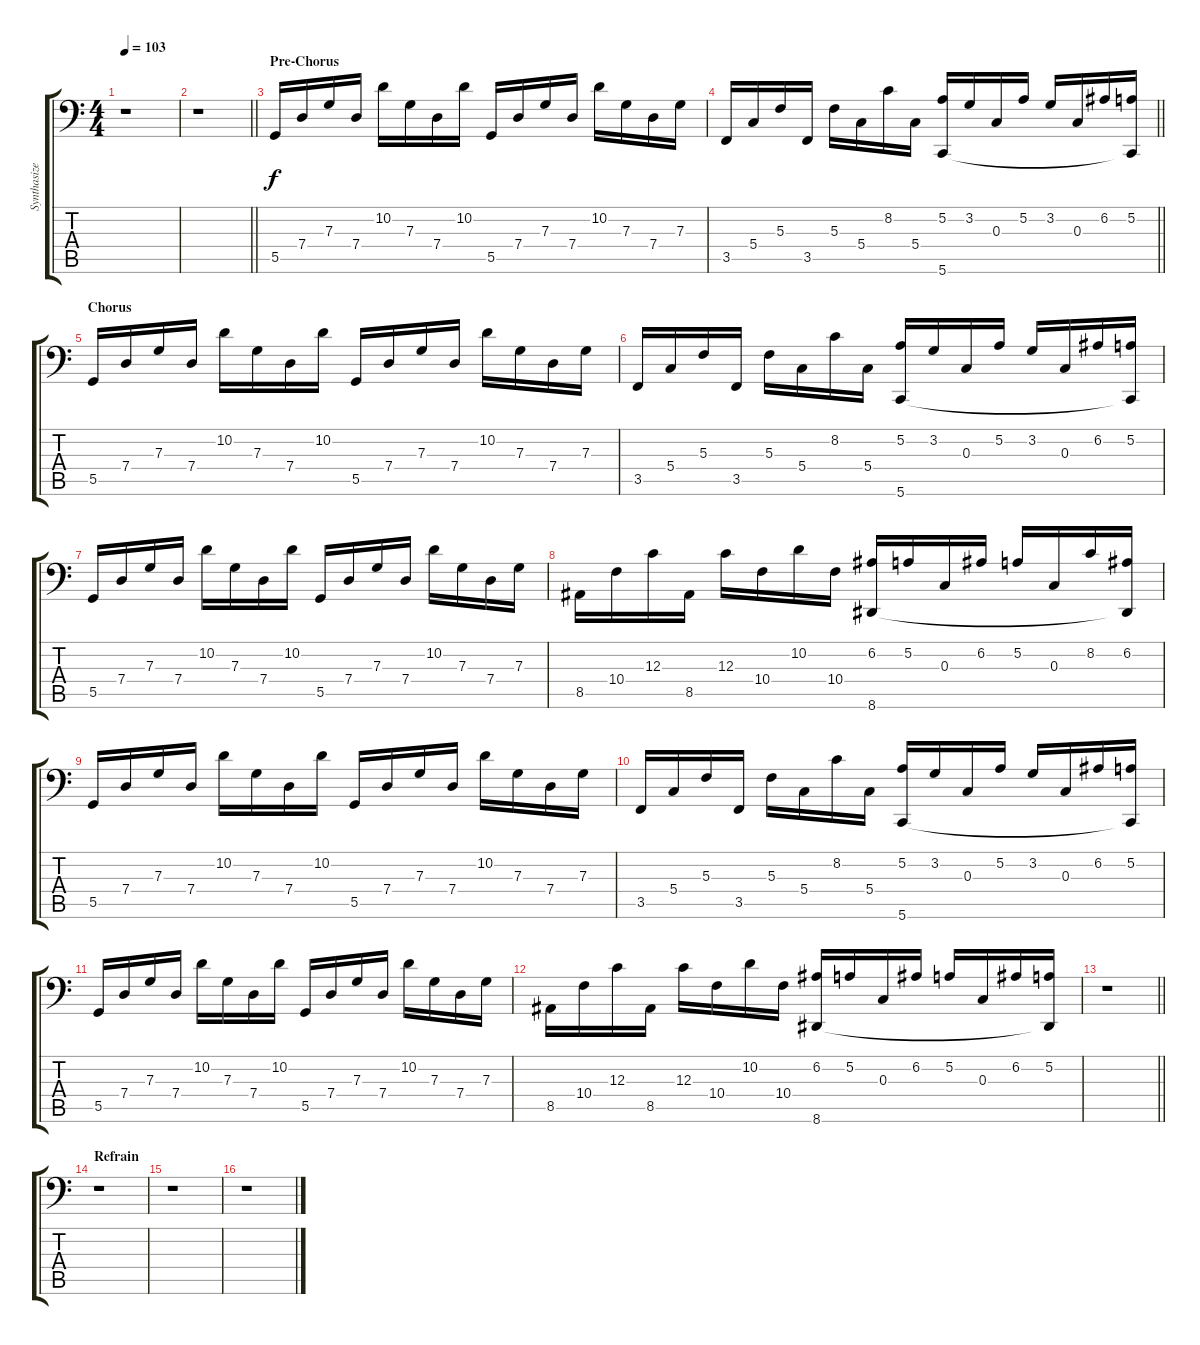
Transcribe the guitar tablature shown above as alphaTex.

\track ("Synthasizer" "Synthasize") {instrument lead2sawtooth}
\staff {score tabs}
\tuning (A3 E3 C3 G2 D2 G1) {hide}
\ts (4 4)
\tempo 103
\clef f4
\ks c
r.1{dy f} |
\barLineRight lightlight
r.1{volume 5} |
\section ("" "Pre-Chorus")
5.5.16{volume 15} 7.4.16 7.3.16 7.4.16 10.2.16 7.3.16 7.4.16 10.2.16 5.5.16 7.4.16 7.3.16 7.4.16 10.2.16 7.3.16 7.4.16 7.3.16 |
\barLineRight lightlight
3.5.16 5.4.16 5.3.16 3.5.16 5.3.16 5.4.16 8.2.16 5.4.16 (5.2 5.6).16 3.2.16 0.3.16 5.2.16 3.2.16 0.3.16 6.2.16 (5.2 5.6{t}).16 |
\section ("" "Chorus")
5.5.16 7.4.16 7.3.16 7.4.16 10.2.16 7.3.16 7.4.16 10.2.16 5.5.16 7.4.16 7.3.16 7.4.16 10.2.16 7.3.16 7.4.16 7.3.16 |
3.5.16 5.4.16 5.3.16 3.5.16 5.3.16 5.4.16 8.2.16 5.4.16 (5.2 5.6).16 3.2.16 0.3.16 5.2.16 3.2.16 0.3.16 6.2.16 (5.2 5.6{t}).16 |
5.5.16 7.4.16 7.3.16 7.4.16 10.2.16 7.3.16 7.4.16 10.2.16 5.5.16 7.4.16 7.3.16 7.4.16 10.2.16 7.3.16 7.4.16 7.3.16 |
8.5.16 10.4.16 12.3.16 8.5.16 12.3.16 10.4.16 10.2.16 10.4.16 (6.2 8.6).16 5.2.16 0.3.16 6.2.16 5.2.16 0.3.16 8.2.16 (6.2 8.6{t}).16 |
5.5.16 7.4.16 7.3.16 7.4.16 10.2.16 7.3.16 7.4.16 10.2.16 5.5.16 7.4.16 7.3.16 7.4.16 10.2.16 7.3.16 7.4.16 7.3.16 |
3.5.16 5.4.16 5.3.16 3.5.16 5.3.16 5.4.16 8.2.16 5.4.16 (5.2 5.6).16 3.2.16 0.3.16 5.2.16 3.2.16 0.3.16 6.2.16 (5.2 5.6{t}).16 |
5.5.16 7.4.16 7.3.16 7.4.16 10.2.16 7.3.16 7.4.16 10.2.16 5.5.16 7.4.16 7.3.16 7.4.16 10.2.16 7.3.16 7.4.16 7.3.16 |
8.5.16 10.4.16 12.3.16 8.5.16 12.3.16 10.4.16 10.2.16 10.4.16 (6.2 8.6).16 5.2.16 0.3.16 6.2.16 5.2.16 0.3.16 6.2.16 (5.2 8.6{t}).16 |
\barLineRight lightlight
r.1 |
\section ("" "Refrain")
r.1 |
r.1 |
r.1
